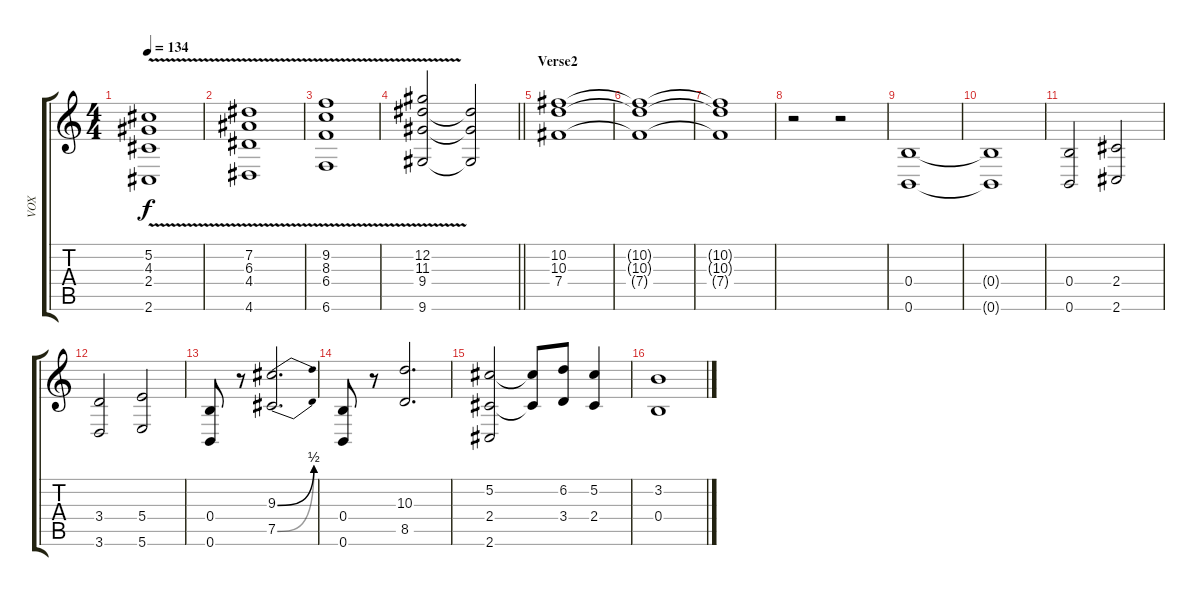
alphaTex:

\track ("VOX" "VOX") {instrument acousticgrandpiano}
\staff {score tabs}
\tuning (Db5 Ab4 E4 B3 Gb3 B2) {hide}
\ts (4 4)
\tempo 134
\clef g2
\ks c
(5.2{v} 4.3 2.4 2.6).1{dy f} |
(7.2{v} 6.3 4.4 4.6).1 |
(9.2{v} 8.3 6.4 6.6).1 |
\barLineRight lightlight
(12.2{v} 11.3 9.4 9.6).2 (11.3{t} 9.4{t} 9.6{t}).2 |
\section ("" "Verse2")
(10.2 10.3 7.4).1 |
(10.2{t} 10.3{t} 7.4{t}).1 |
(10.2{t} 10.3{t} 7.4{t}).1 |
r.2 r.2 |
(0.4 0.6).1 |
(0.4{t} 0.6{t}).1 |
(0.4 0.6).2 (2.4 2.6).2 |
(3.4 3.6).2 (5.4 5.6).2 |
(0.4 0.6).8 r.8 (9.3{be (bend 0 0 60 2)} 7.5{be (bend 0 0 60 2)}).2{d} |
(0.4 0.6).8 r.8 (10.3 8.5).2{d} |
(5.2 2.4 2.6).2 (5.2{t} 2.4{t}).8 (6.2 3.4).8 (5.2 2.4).4 |
(3.2 0.4).1
